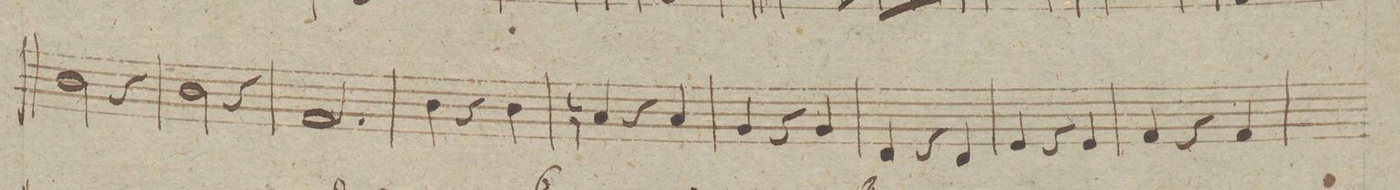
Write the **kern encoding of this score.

**kern	**fba	**dynam
*I"Organo	*	*
*clefF4	*	*
*k[f#]	*	*
*M3/4	*	*
2D\	.	.
4r	.	.
=49	=49	=49
2D\	.	.
4r	.	.
=50	=50	=50
2.AA/	.	.
=51	=51	=51
4D\	.	.
4r	.	.
4D\	.	.
=52	=52	=52
4Cn/	.	.
4r	.	.
4C/	.	.
=53	=53	=53
4BB/	.	.
4r	.	.
4BB/	.	.
=54	=54	=54
4FF#/	.	.
4r	.	.
4FF#/	.	.
=55	=55	=55
4GG/	.	.
4r	.	.
4GG/	.	.
=56	=56	=56
4AA/	.	.
4r	.	.
4AA/	.	.
=57	=57	=57
*-	*-	*-
